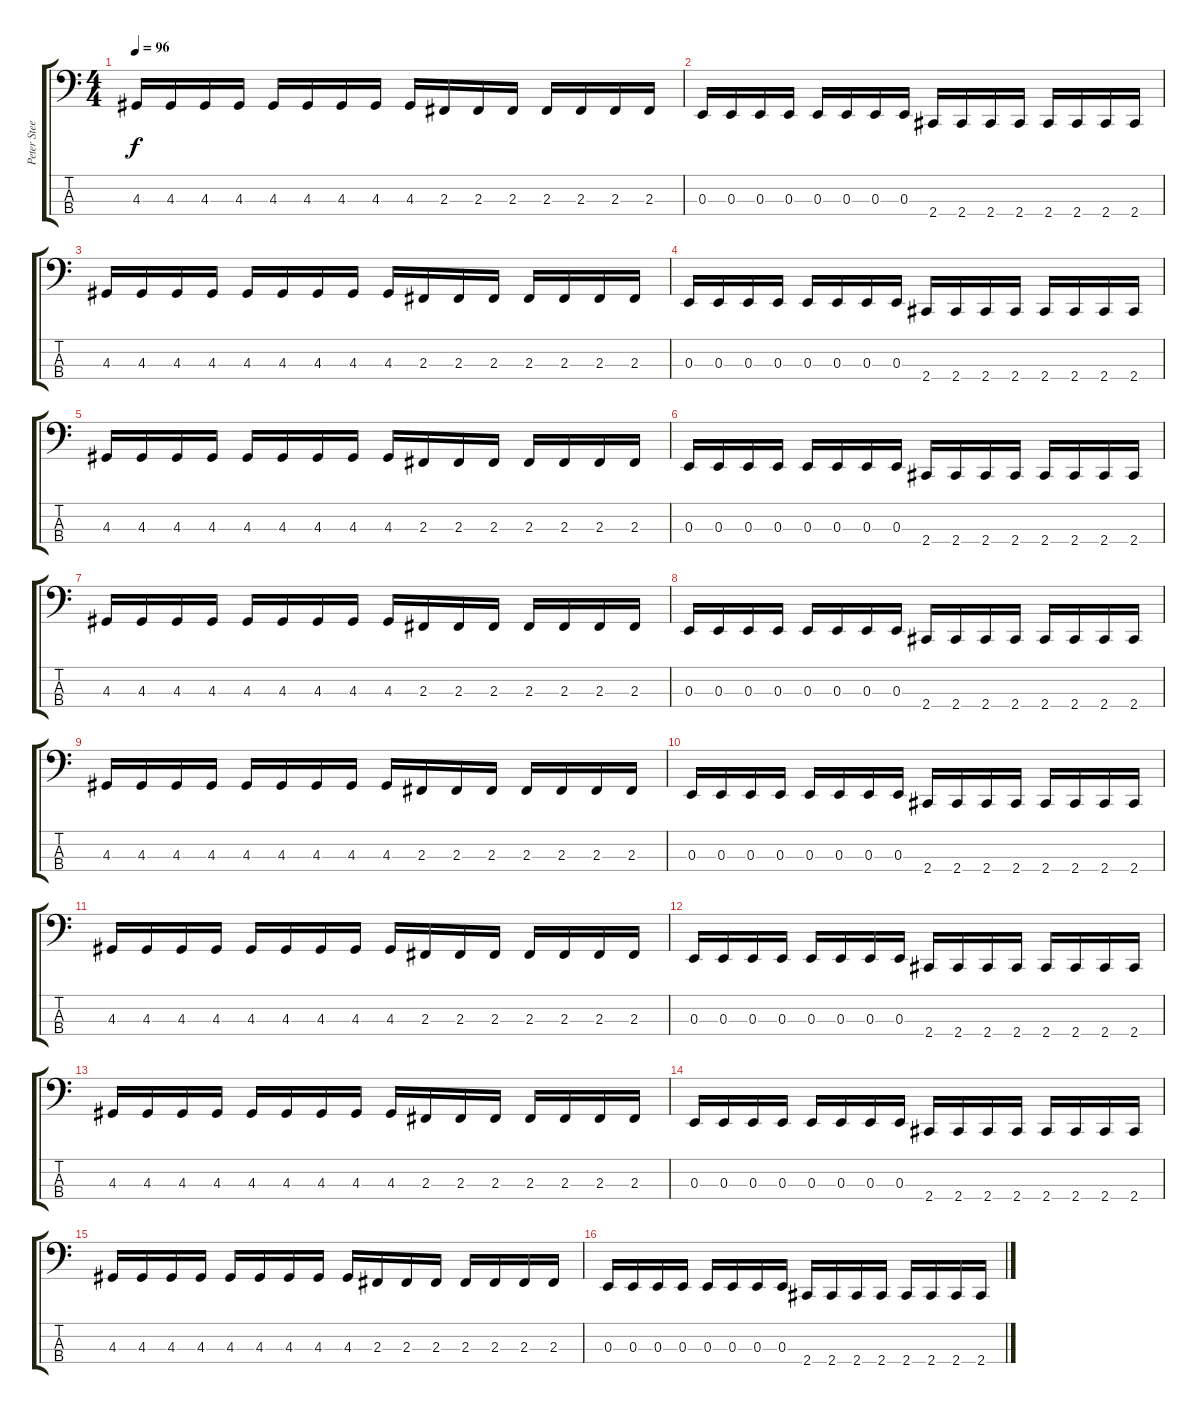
\track ("Peter Steele - Bass" "Peter Stee") {instrument overdrivenguitar}
\staff {score tabs}
\tuning (D2 A1 E1 B0) {hide}
\ts (4 4)
\tempo 96
\clef f4
\ks c
4.3.16{dy f} 4.3.16 4.3.16 4.3.16 4.3.16 4.3.16 4.3.16 4.3.16 4.3.16 2.3.16 2.3.16 2.3.16 2.3.16 2.3.16 2.3.16 2.3.16 |
0.3.16 0.3.16 0.3.16 0.3.16 0.3.16 0.3.16 0.3.16 0.3.16 2.4.16 2.4.16 2.4.16 2.4.16 2.4.16 2.4.16 2.4.16 2.4.16 |
4.3.16 4.3.16 4.3.16 4.3.16 4.3.16 4.3.16 4.3.16 4.3.16 4.3.16 2.3.16 2.3.16 2.3.16 2.3.16 2.3.16 2.3.16 2.3.16 |
0.3.16 0.3.16 0.3.16 0.3.16 0.3.16 0.3.16 0.3.16 0.3.16 2.4.16 2.4.16 2.4.16 2.4.16 2.4.16 2.4.16 2.4.16 2.4.16 |
4.3.16 4.3.16 4.3.16 4.3.16 4.3.16 4.3.16 4.3.16 4.3.16 4.3.16 2.3.16 2.3.16 2.3.16 2.3.16 2.3.16 2.3.16 2.3.16 |
0.3.16 0.3.16 0.3.16 0.3.16 0.3.16 0.3.16 0.3.16 0.3.16 2.4.16 2.4.16 2.4.16 2.4.16 2.4.16 2.4.16 2.4.16 2.4.16 |
4.3.16 4.3.16 4.3.16 4.3.16 4.3.16 4.3.16 4.3.16 4.3.16 4.3.16 2.3.16 2.3.16 2.3.16 2.3.16 2.3.16 2.3.16 2.3.16 |
0.3.16 0.3.16 0.3.16 0.3.16 0.3.16 0.3.16 0.3.16 0.3.16 2.4.16 2.4.16 2.4.16 2.4.16 2.4.16 2.4.16 2.4.16 2.4.16 |
4.3.16 4.3.16 4.3.16 4.3.16 4.3.16 4.3.16 4.3.16 4.3.16 4.3.16 2.3.16 2.3.16 2.3.16 2.3.16 2.3.16 2.3.16 2.3.16 |
0.3.16 0.3.16 0.3.16 0.3.16 0.3.16 0.3.16 0.3.16 0.3.16 2.4.16 2.4.16 2.4.16 2.4.16 2.4.16 2.4.16 2.4.16 2.4.16 |
4.3.16 4.3.16 4.3.16 4.3.16 4.3.16 4.3.16 4.3.16 4.3.16 4.3.16 2.3.16 2.3.16 2.3.16 2.3.16 2.3.16 2.3.16 2.3.16 |
0.3.16 0.3.16 0.3.16 0.3.16 0.3.16 0.3.16 0.3.16 0.3.16 2.4.16 2.4.16 2.4.16 2.4.16 2.4.16 2.4.16 2.4.16 2.4.16 |
4.3.16 4.3.16 4.3.16 4.3.16 4.3.16 4.3.16 4.3.16 4.3.16 4.3.16 2.3.16 2.3.16 2.3.16 2.3.16 2.3.16 2.3.16 2.3.16 |
0.3.16 0.3.16 0.3.16 0.3.16 0.3.16 0.3.16 0.3.16 0.3.16 2.4.16 2.4.16 2.4.16 2.4.16 2.4.16 2.4.16 2.4.16 2.4.16 |
4.3.16 4.3.16 4.3.16 4.3.16 4.3.16 4.3.16 4.3.16 4.3.16 4.3.16 2.3.16 2.3.16 2.3.16 2.3.16 2.3.16 2.3.16 2.3.16 |
0.3.16 0.3.16 0.3.16 0.3.16 0.3.16 0.3.16 0.3.16 0.3.16 2.4.16 2.4.16 2.4.16 2.4.16 2.4.16 2.4.16 2.4.16 2.4.16
